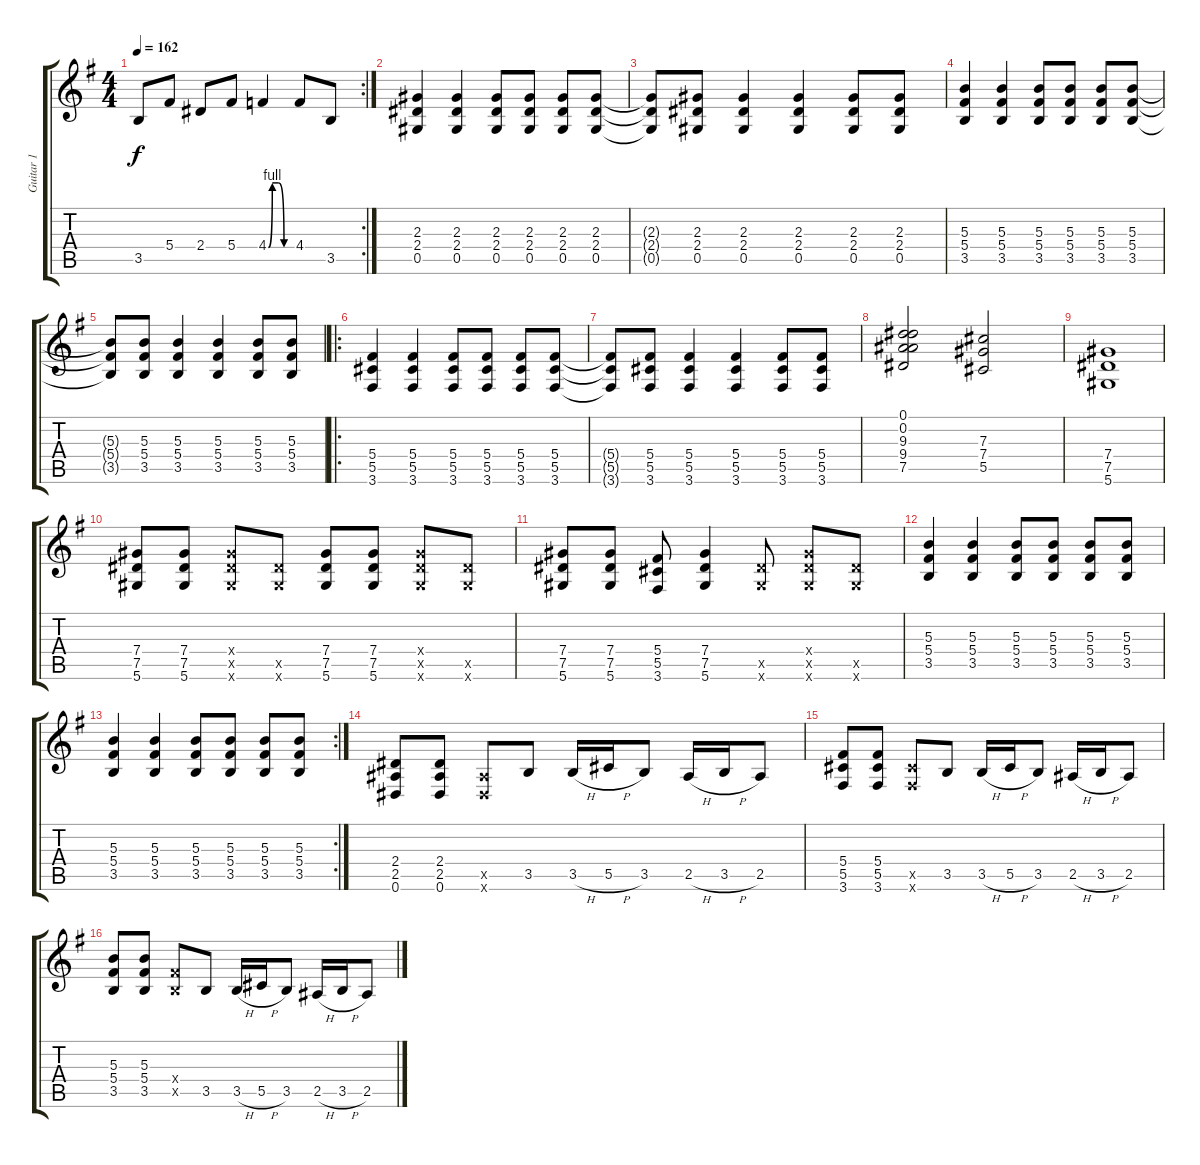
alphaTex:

\track ("Guitar 1" "Guitar 1") {instrument distortionguitar}
\staff {score tabs}
\tuning (Eb4 Bb3 Gb3 Db3 Ab2 Eb2) {hide}
\rc 2
\ts (4 4)
\tempo 162
\clef g2
\ks g
3.5.8{dy f} 5.4.8 2.4.8 5.4.8 4.4{be (custom 0 0 10 4 25 4 40 0 60 0)}.4 4.4.8 3.5.8 |
(2.3 2.4 0.5).4 (2.3 2.4 0.5).4 (2.3 2.4 0.5).8 (2.3 2.4 0.5).8 (2.3 2.4 0.5).8 (2.3 2.4 0.5).8 |
(2.3{t} 2.4{t} 0.5{t}).8 (2.3 2.4 0.5).8 (2.3 2.4 0.5).4 (2.3 2.4 0.5).4 (2.3 2.4 0.5).8 (2.3 2.4 0.5).8 |
(5.3 5.4 3.5).4 (5.3 5.4 3.5).4 (5.3 5.4 3.5).8 (5.3 5.4 3.5).8 (5.3 5.4 3.5).8 (5.3 5.4 3.5).8 |
(5.3{t} 5.4{t} 3.5{t}).8 (5.3 5.4 3.5).8 (5.3 5.4 3.5).4 (5.3 5.4 3.5).4 (5.3 5.4 3.5).8 (5.3 5.4 3.5).8 |
\ro
(5.4 5.5 3.6).4 (5.4 5.5 3.6).4 (5.4 5.5 3.6).8 (5.4 5.5 3.6).8 (5.4 5.5 3.6).8 (5.4 5.5 3.6).8 |
(5.4{t} 5.5{t} 3.6{t}).8 (5.4 5.5 3.6).8 (5.4 5.5 3.6).4 (5.4 5.5 3.6).4 (5.4 5.5 3.6).8 (5.4 5.5 3.6).8 |
(0.1 0.2 9.3 9.4 7.5).2 (7.3 7.4 5.5).2 |
(7.4 7.5 5.6).1 |
(7.4 7.5 5.6).8 (7.4 7.5 5.6).8 (7.4{x} 7.5{x} 5.6{x}).8 (7.5{x} 5.6{x}).8 (7.4 7.5 5.6).8 (7.4 7.5 5.6).8 (7.4{x} 7.5{x} 5.6{x}).8 (7.5{x} 5.6{x}).8 |
(7.4 7.5 5.6).8 (7.4 7.5 5.6).8 (5.4 5.5 3.6).8 (7.4 7.5 5.6).4 (7.5{x} 5.6{x}).8 (7.4{x} 7.5{x} 5.6{x}).8 (7.5{x} 5.6{x}).8 |
(5.3 5.4 3.5).4 (5.3 5.4 3.5).4 (5.3 5.4 3.5).8 (5.3 5.4 3.5).8 (5.3 5.4 3.5).8 (5.3 5.4 3.5).8 |
\rc 2
(5.3 5.4 3.5).4 (5.3 5.4 3.5).4 (5.3 5.4 3.5).8 (5.3 5.4 3.5).8 (5.3 5.4 3.5).8 (5.3 5.4 3.5).8 |
(2.4 2.5 0.6).8 (2.4 2.5 0.6).8 (2.5{x} 0.6{x}).8 3.5.8 3.5{h}.16 5.5{h}.16 3.5.8 2.5{h}.16 3.5{h}.16 2.5.8 |
(5.4 5.5 3.6).8 (5.4 5.5 3.6).8 (5.5{x} 3.6{x}).8 3.5.8 3.5{h}.16 5.5{h}.16 3.5.8 2.5{h}.16 3.5{h}.16 2.5.8 |
(5.3 5.4 3.5).8 (5.3 5.4 3.5).8 (5.4{x} 3.5{x}).8 3.5.8 3.5{h}.16 5.5{h}.16 3.5.8 2.5{h}.16 3.5{h}.16 2.5.8
